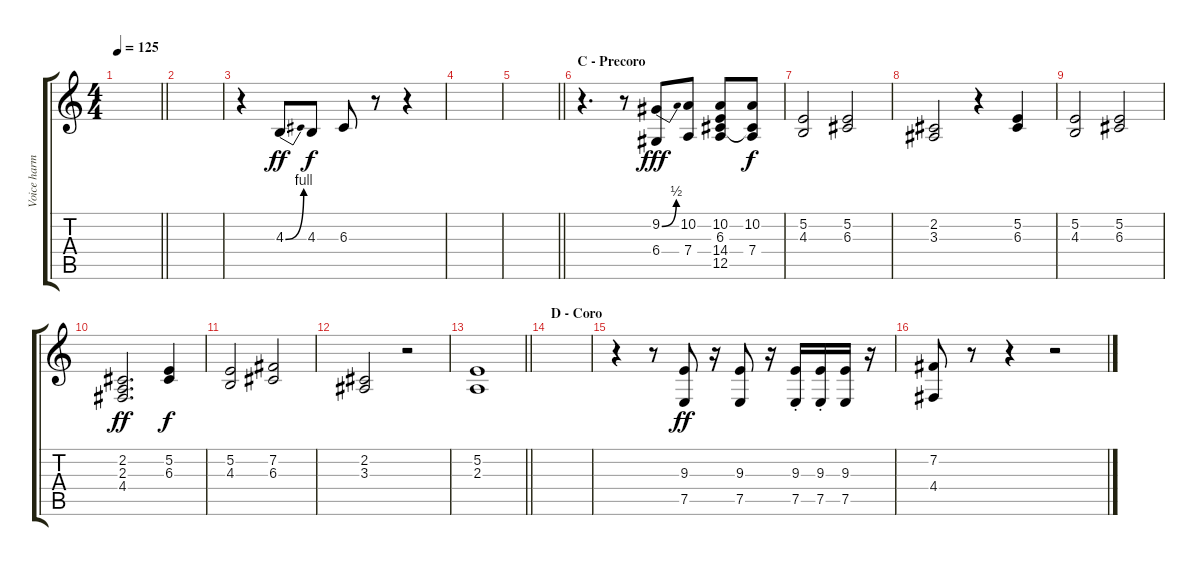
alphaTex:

\track ("Voice harmonies" "Voice harm") {instrument choiraahs}
\staff {score tabs}
\tuning (E4 B3 G3 D3 A2 E2) {hide}
\ts (4 4)
\tempo 125
\clef g2
\barLineRight lightlight
\ks c
|
|
r.4 4.3{be (bend 0 0 60 4)}.8{dy ff} 4.3.8{dy f} 6.3.8 r.8 r.4 |
|
\barLineRight lightlight
|
\section ("" "C - Precoro")
r.4{d} r.8 (9.2{be (bend 0 0 60 2)} 6.4).8{dy fff} (10.2 7.4).8 (10.2 6.3 14.4 12.5).8 (10.2 6.3{t} 7.4).8{dy f} |
(5.2 4.3).2 (5.2 6.3).2 |
(2.2 3.3).2 r.4 (5.2 6.3).4 |
(5.2 4.3).2 (5.2 6.3).2 |
(2.2 2.3 4.4).2{d dy ff} (5.2 6.3).4{dy f} |
(5.2 4.3).2 (7.2 6.3).2 |
(2.2 3.3).2 r.2 |
\barLineRight lightlight
(5.2 2.3).1 |
\section ("" "D - Coro")
|
r.4{instrument lead1square} r.8 (9.3 7.5).8{dy ff} r.16 (9.3 7.5).8 r.16 (9.3{st} 7.5{st}).16 (9.3{st} 7.5{st}).16 (9.3 7.5).16 r.16 |
(7.2 4.4).8 r.8 r.4 r.2
